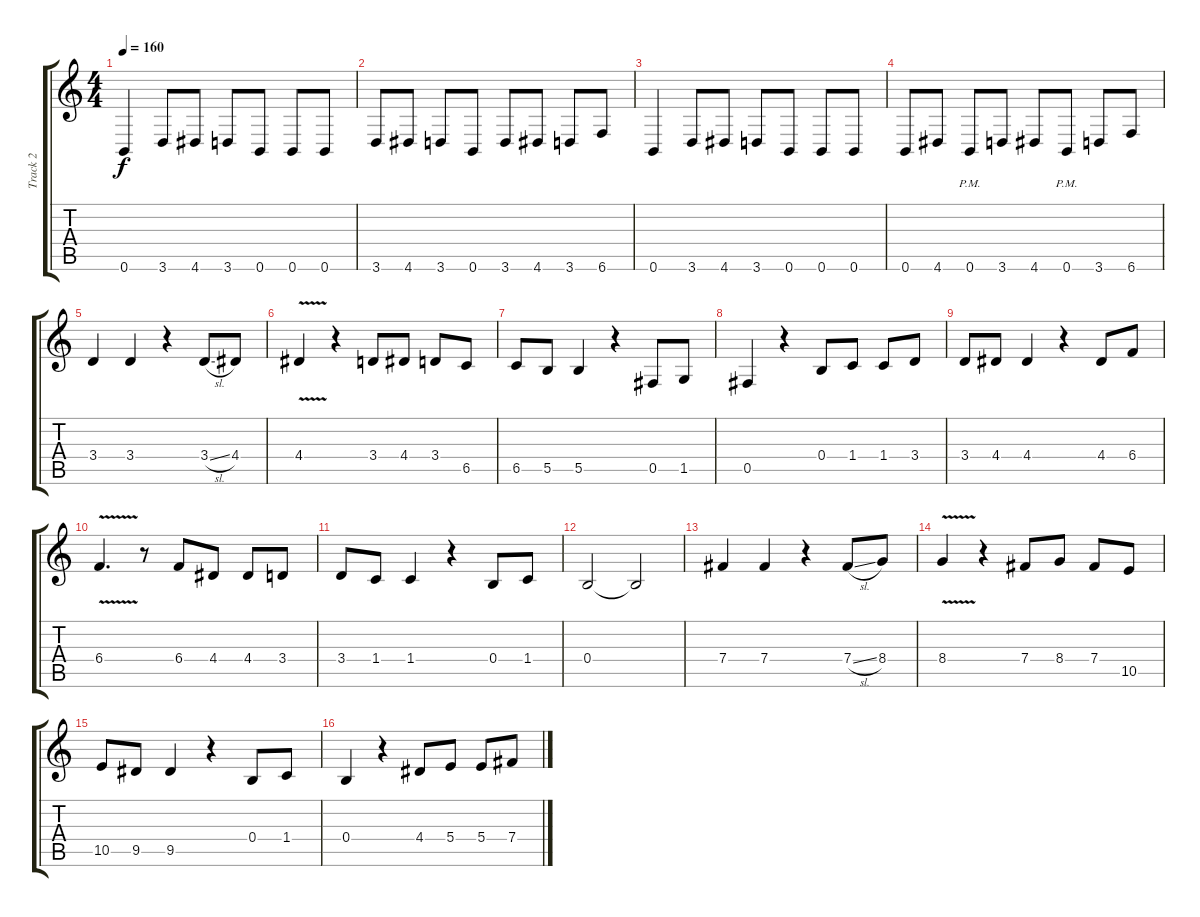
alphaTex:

\track ("Track 2" "Track 2") {instrument distortionguitar}
\staff {score tabs}
\tuning (Db4 Ab3 E3 B2 Gb2 B1) {hide}
\ts (4 4)
\tempo 160
\clef g2
\ks c
0.6.4{dy f} 3.6.8 4.6.8 3.6.8 0.6.8 0.6.8 0.6.8 |
3.6.8 4.6.8 3.6.8 0.6.8 3.6.8 4.6.8 3.6.8 6.6.8 |
0.6.4 3.6.8 4.6.8 3.6.8 0.6.8 0.6.8 0.6.8 |
0.6.8 4.6.8 0.6{pm}.8 3.6.8 4.6.8 0.6{pm}.8 3.6.8 6.6.8 |
3.4.4 3.4.4 r.4 3.4{sl}.8 4.4.8 |
4.4{v}.4 r.4 3.4.8 4.4.8 3.4.8 6.5.8 |
6.5.8 5.5.8 5.5.4 r.4 0.5.8 1.5.8 |
0.5.4 r.4 0.4.8 1.4.8 1.4.8 3.4.8 |
3.4.8 4.4.8 4.4.4 r.4 4.4.8 6.4.8 |
6.4{v}.4{d} r.8 6.4.8 4.4.8 4.4.8 3.4.8 |
3.4.8 1.4.8 1.4.4 r.4 0.4.8 1.4.8 |
0.4.2 0.4{t}.2 |
7.4.4 7.4.4 r.4 7.4{sl}.8 8.4.8 |
8.4{v}.4 r.4 7.4.8 8.4.8 7.4.8 10.5.8 |
10.5.8 9.5.8 9.5.4 r.4 0.4.8 1.4.8 |
0.4.4 r.4 4.4.8 5.4.8 5.4.8 7.4.8
